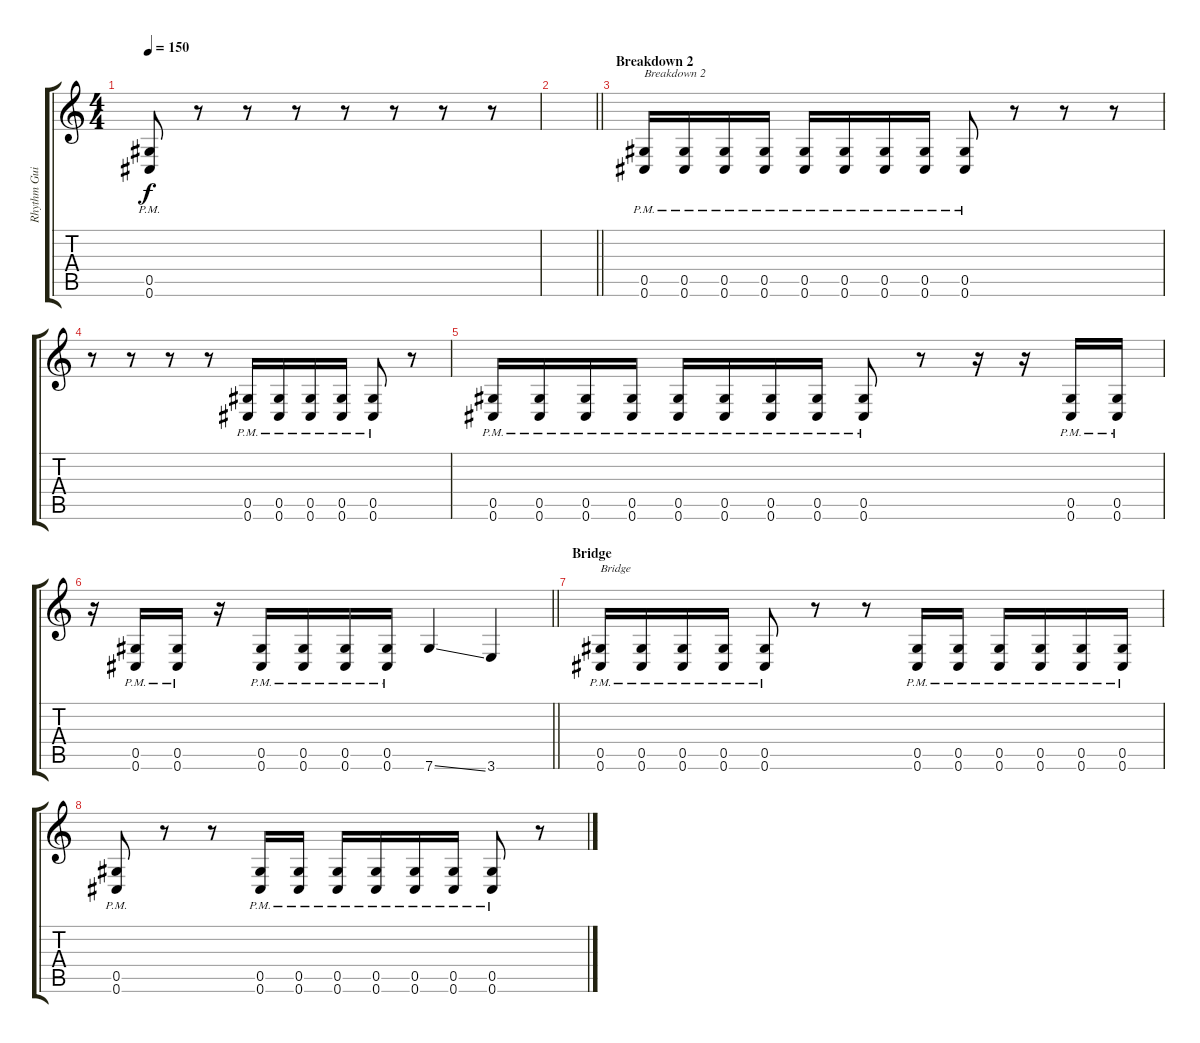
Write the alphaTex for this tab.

\track ("Rhythm Guitar" "Rhythm Gui") {instrument distortionguitar}
\staff {score tabs}
\tuning (Eb4 Bb3 Gb3 Db3 Ab2 Db2) {hide}
\ts (4 4)
\tempo 150
\clef g2
\ks c
(0.5{pm} 0.6{pm}).8{dy f} r.8 r.8 r.8 r.8 r.8 r.8 r.8 |
\barLineRight lightlight
|
\section ("" "Breakdown 2")
(0.5{pm} 0.6{pm}).16{txt "Breakdown 2"} (0.5{pm} 0.6{pm}).16 (0.5{pm} 0.6{pm}).16 (0.5{pm} 0.6{pm}).16 (0.5{pm} 0.6{pm}).16 (0.5{pm} 0.6{pm}).16 (0.5{pm} 0.6{pm}).16 (0.5{pm} 0.6{pm}).16 (0.5{pm} 0.6{pm}).8 r.8 r.8 r.8 |
r.8 r.8 r.8 r.8 (0.5{pm} 0.6{pm}).16 (0.5{pm} 0.6{pm}).16 (0.5{pm} 0.6{pm}).16 (0.5{pm} 0.6{pm}).16 (0.5{pm} 0.6{pm}).8 r.8 |
(0.5{pm} 0.6{pm}).16 (0.5{pm} 0.6{pm}).16 (0.5{pm} 0.6{pm}).16 (0.5{pm} 0.6{pm}).16 (0.5{pm} 0.6{pm}).16 (0.5{pm} 0.6{pm}).16 (0.5{pm} 0.6{pm}).16 (0.5{pm} 0.6{pm}).16 (0.5{pm} 0.6{pm}).8 r.8 r.16 r.16 (0.5{pm} 0.6{pm}).16 (0.5{pm} 0.6{pm}).16 |
\barLineRight lightlight
r.16 (0.5{pm} 0.6{pm}).16 (0.5{pm} 0.6{pm}).16 r.16 (0.5{pm} 0.6{pm}).16 (0.5{pm} 0.6{pm}).16 (0.5{pm} 0.6{pm}).16 (0.5{pm} 0.6{pm}).16 7.6{ss}.4 3.6.4 |
\section ("" "Bridge")
(0.5{pm} 0.6{pm}).16{txt "Bridge"} (0.5{pm} 0.6{pm}).16 (0.5{pm} 0.6{pm}).16 (0.5{pm} 0.6{pm}).16 (0.5{pm} 0.6{pm}).8 r.8 r.8 (0.5{pm} 0.6{pm}).16 (0.5{pm} 0.6{pm}).16 (0.5{pm} 0.6{pm}).16 (0.5{pm} 0.6{pm}).16 (0.5{pm} 0.6{pm}).16 (0.5{pm} 0.6{pm}).16 |
(0.5{pm} 0.6{pm}).8 r.8 r.8 (0.5{pm} 0.6{pm}).16 (0.5{pm} 0.6{pm}).16 (0.5{pm} 0.6{pm}).16 (0.5{pm} 0.6{pm}).16 (0.5{pm} 0.6{pm}).16 (0.5{pm} 0.6{pm}).16 (0.5{pm} 0.6{pm}).8 r.8
